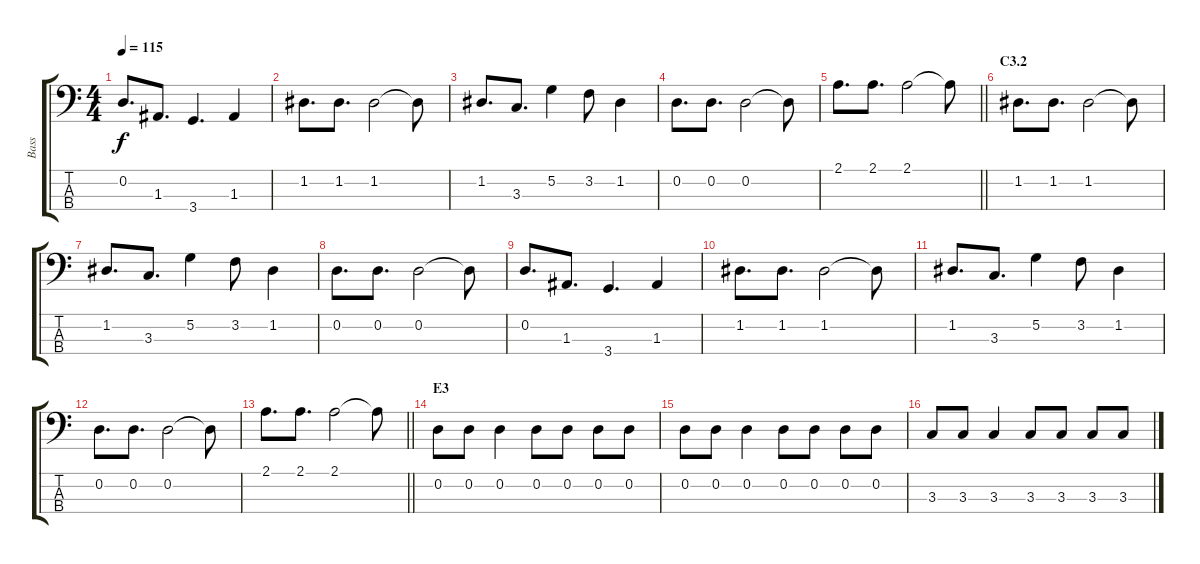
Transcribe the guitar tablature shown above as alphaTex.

\track ("Bass" "Bass") {instrument electricbassfinger}
\staff {score tabs}
\tuning (G2 D2 A1 E1) {hide}
\ts (4 4)
\tempo 115
\clef f4
\ks c
0.2.8{d dy f} 1.3.8{d} 3.4.4{d} 1.3.4 |
1.2.8{d} 1.2.8{d} 1.2.2 1.2{t}.8 |
1.2.8{d} 3.3.8{d} 5.2.4 3.2.8 1.2.4 |
0.2.8{d} 0.2.8{d} 0.2.2 0.2{t}.8 |
\barLineRight lightlight
2.1.8{d} 2.1.8{d} 2.1.2 2.1{t}.8 |
\section ("" "C3.2")
1.2.8{d} 1.2.8{d} 1.2.2 1.2{t}.8 |
1.2.8{d} 3.3.8{d} 5.2.4 3.2.8 1.2.4 |
0.2.8{d} 0.2.8{d} 0.2.2 0.2{t}.8 |
0.2.8{d} 1.3.8{d} 3.4.4{d} 1.3.4 |
1.2.8{d} 1.2.8{d} 1.2.2 1.2{t}.8 |
1.2.8{d} 3.3.8{d} 5.2.4 3.2.8 1.2.4 |
0.2.8{d} 0.2.8{d} 0.2.2 0.2{t}.8 |
\barLineRight lightlight
2.1.8{d} 2.1.8{d} 2.1.2 2.1{t}.8 |
\section ("" "E3")
0.2.8 0.2.8 0.2.4 0.2.8 0.2.8 0.2.8 0.2.8 |
0.2.8 0.2.8 0.2.4 0.2.8 0.2.8 0.2.8 0.2.8 |
3.3.8 3.3.8 3.3.4 3.3.8 3.3.8 3.3.8 3.3.8
